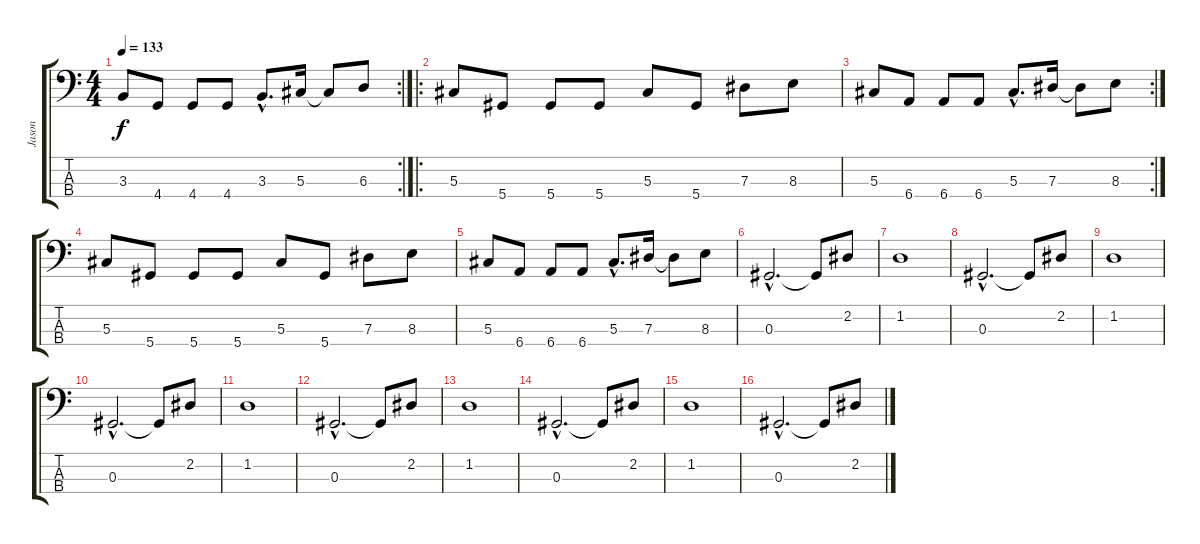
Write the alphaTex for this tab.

\track ("Jason" "Jason") {instrument electricbasspick}
\staff {score tabs}
\tuning (Gb2 Db2 Ab1 Eb1) {hide}
\rc 2
\ts (4 4)
\tempo 133
\clef f4
\ks c
3.3.8{dy f} 4.4.8 4.4.8 4.4.8 3.3{hac}.8{d} 5.3.16 5.3{t}.8 6.3.8 |
\ro
5.3.8 5.4.8 5.4.8 5.4.8 5.3.8 5.4.8 7.3.8 8.3.8 |
\rc 2
5.3.8 6.4.8 6.4.8 6.4.8 5.3{hac}.8{d} 7.3.16 7.3{t}.8 8.3.8 |
5.3.8 5.4.8 5.4.8 5.4.8 5.3.8 5.4.8 7.3.8 8.3.8 |
5.3.8 6.4.8 6.4.8 6.4.8 5.3{hac}.8{d} 7.3.16 7.3{t}.8 8.3.8 |
0.3{hac}.2{d} 0.3{t}.8 2.2.8 |
1.2.1 |
0.3{hac}.2{d} 0.3{t}.8 2.2.8 |
1.2.1 |
0.3{hac}.2{d} 0.3{t}.8 2.2.8 |
1.2.1 |
0.3{hac}.2{d} 0.3{t}.8 2.2.8 |
1.2.1 |
0.3{hac}.2{d} 0.3{t}.8 2.2.8 |
1.2.1 |
0.3{hac}.2{d} 0.3{t}.8 2.2.8
